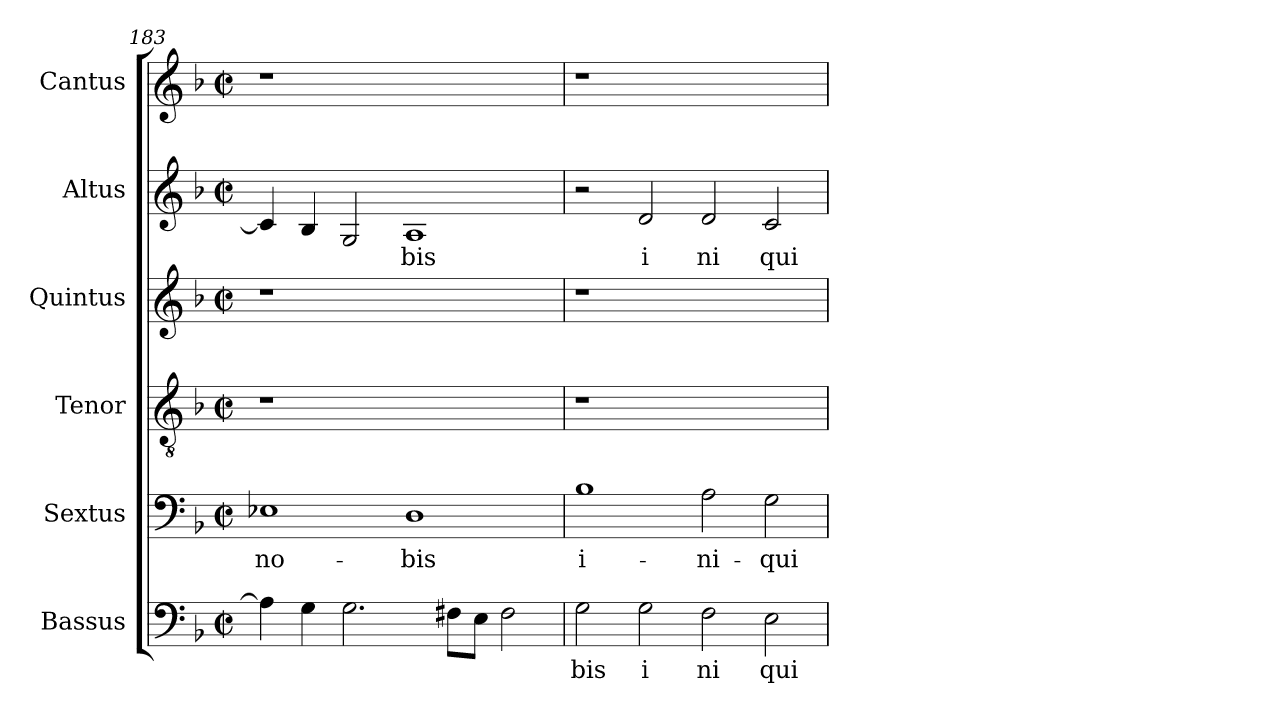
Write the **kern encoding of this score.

**kern	**text	**kern	**text	**kern	**kern	**kern	**text	**kern
*part6	*part6	*part5	*part5	*part4	*part3	*part2	*part2	*part1
*staff6	*staff6	*staff5	*staff5	*staff4	*staff3	*staff2	*staff2	*staff1
*I"Bassus	*	*I"Sextus	*	*I"Tenor	*I"Quintus	*I"Altus	*	*I"Cantus
*I'Bassus	*	*I'Sextus	*	*I'Tenor	*I'Quintus	*I'Altus	*	*I'Cantus
*clefF4	*	*clefF4	*	*clefGv2	*clefG2	*clefG2	*	*clefG2
*k[b-]	*	*k[b-]	*	*k[b-]	*k[b-]	*k[b-]	*	*k[b-]
*F:	*	*F:	*	*F:	*F:	*F:	*	*F:
*M2/2	*	*M2/2	*	*M2/2	*M2/2	*M2/2	*	*M2/2
*met(c|)	*	*met(c|)	*	*met(c|)	*met(c|)	*met(c|)	*	*met(c|)
=183	=183	=183	=183	=183	=183	=183	=183	=183
!	!LO:LY:b:cj	!	!LO:LY:b:cj	!	!	!	!LO:LY:b:cj	!
4A\]	.	1E-X	no-	1r	1r	4c/]	.	1r
!	!LO:LY:b:cj	!	!	!	!	!	!LO:LY:b:cj	!
4G\	.	.	.	.	.	4B-/	.	.
!	!LO:LY:b:cj	!	!	!	!	!	!LO:LY:b:cj	!
2.G\	.	.	.	.	.	2G/	.	.
!	!	!	!LO:LY:b:cj	!	!	!	!LO:LY:b:cj	!
.	.	1D	-bis	1ryy	1ryy	1A	bis	1ryy
!	!LO:LY:b:cj	!	!	!	!	!	!	!
8F#\L	.	.	.	.	.	.	.	.
!	!LO:LY:b:cj	!	!	!	!	!	!	!
8E\J	.	.	.	.	.	.	.	.
!	!LO:LY:b:cj	!	!	!	!	!	!	!
2F#\	.	.	.	.	.	.	.	.
=184	=184	=184	=184	=184	=184	=184	=184	=184
!	!LO:LY:b:cj	!	!LO:LY:b:cj	!	!	!	!	!
2G\	bis	1B-	i-	1r	1r	2r	.	1r
!	!LO:LY:b:cj	!	!	!	!	!	!LO:LY:b:cj	!
2G\	i	.	.	.	.	2d/	i	.
!	!LO:LY:b:cj	!	!LO:LY:b:cj	!	!	!	!LO:LY:b:cj	!
2F\	ni	2A\	-ni-	1ryy	1ryy	2d/	ni	1ryy
!	!LO:LY:b:cj	!	!LO:LY:b:cj	!	!	!	!LO:LY:b:cj	!
2E\	qui	2G\	-qui-	.	.	2c/	qui	.
=	=	=	=	=	=	=	=	=
*-	*-	*-	*-	*-	*-	*-	*-	*-
